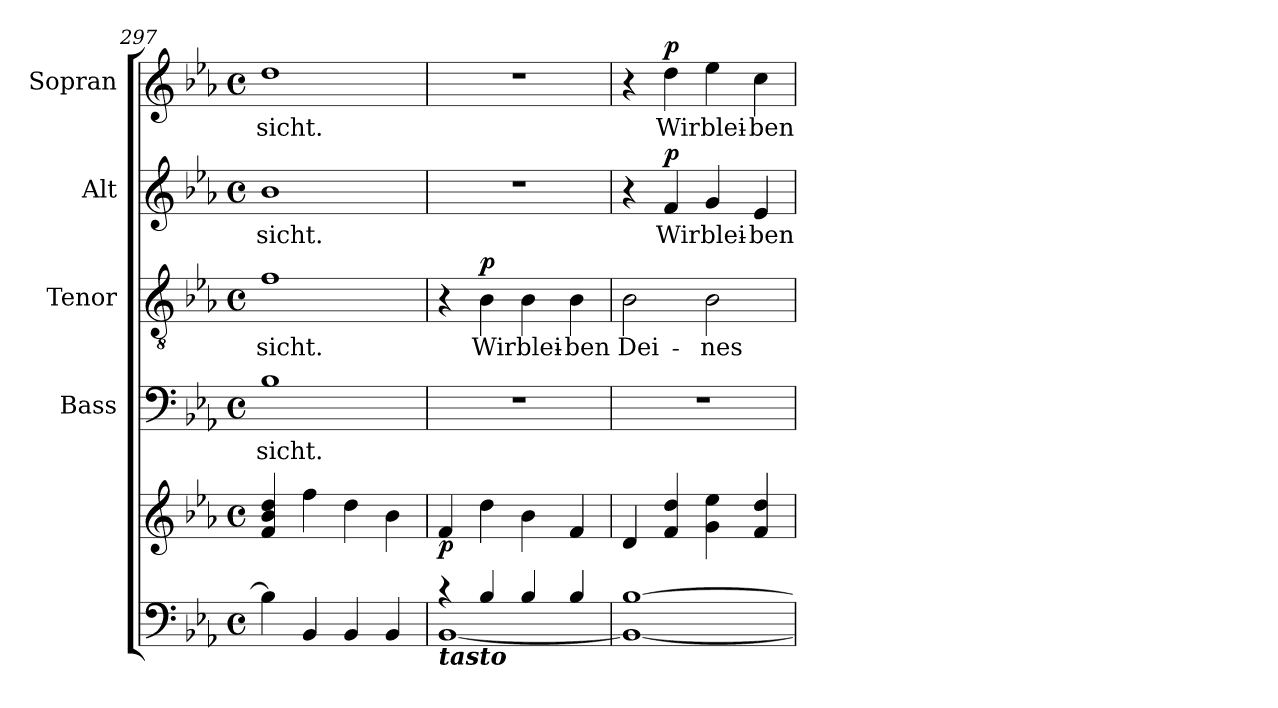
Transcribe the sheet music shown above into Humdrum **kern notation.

**kern	**kern	**dynam	**kern	**text	**kern	**text	**dynam	**kern	**text	**dynam	**kern	**text	**dynam
*part5	*part5	*part5	*part4	*part4	*part3	*part3	*part3	*part2	*part2	*part2	*part1	*part1	*part1
*staff6	*staff5	*staff5/6	*staff4	*staff4	*staff3	*staff3	*staff3	*staff2	*staff2	*staff2	*staff1	*staff1	*staff1
*	*	*	*I"Bass	*	*I"Tenor	*	*	*I"Alt	*	*	*I"Sopran	*	*
*	*	*	*I'B.	*	*I'T.	*	*	*I'A.	*	*	*I'S.	*	*
*clefF4	*clefG2	*	*clefF4	*	*clefGv2	*	*	*clefG2	*	*	*clefG2	*	*
*k[b-e-a-]	*k[b-e-a-]	*	*k[b-e-a-]	*	*k[b-e-a-]	*	*	*k[b-e-a-]	*	*	*k[b-e-a-]	*	*
*E-:	*E-:	*	*E-:	*	*E-:	*	*	*E-:	*	*	*E-:	*	*
*M4/4	*M4/4	*	*M4/4	*	*M4/4	*	*	*M4/4	*	*	*M4/4	*	*
*met(c)	*met(c)	*	*met(c)	*	*met(c)	*	*	*met(c)	*	*	*met(c)	*	*
=297	=297	=297	=297	=297	=297	=297	=297	=297	=297	=297	=297	=297	=297
!	!	!	!	!LO:LY:b	!	!LO:LY:b	!	!	!LO:LY:b	!	!	!LO:LY:b	!
4B-\]	4f/ 4b-/ 4dd/	.	1B-	-sicht.	1f	-sicht.	.	1b-	-sicht.	.	1dd	-sicht.	.
4BB-/	4ff\	.	.	.	.	.	.	.	.	.	.	.	.
4BB-/	4dd\	.	.	.	.	.	.	.	.	.	.	.	.
4BB-/	4b-\	.	.	.	.	.	.	.	.	.	.	.	.
=298	=298	=298	=298	=298	=298	=298	=298	=298	=298	=298	=298	=298	=298
*^	*	*	*	*	*	*	*	*	*	*	*	*	*
!LO:TX:b:Bi:t=tasto	!	!	!	!	!	!	!	!	!	!	!	!	!	!
!	!	!	!LO:DY:b	!	!	!	!	!	!	!	!	!	!	!
4rB	[<1BB-	4f/	p	1r	.	4r	.	.	1r	.	.	1r	.	.
!	!	!	!	!	!	!	!LO:LY:b	!LO:DY:a	!	!	!	!	!	!
4B-/	.	4dd\	.	.	.	4B-\	Wir	p	.	.	.	.	.	.
!	!	!	!	!	!	!	!LO:LY:b	!	!	!	!	!	!	!
4B-/	.	4b-\	.	.	.	4B-\	blei-	.	.	.	.	.	.	.
!	!	!	!	!	!	!	!LO:LY:b	!	!	!	!	!	!	!
4B-/	.	4f/	.	.	.	4B-\	-ben	.	.	.	.	.	.	.
=299	=299	=299	=299	=299	=299	=299	=299	=299	=299	=299	=299	=299	=299	=299
!	!	!	!	!	!	!	!LO:LY:b	!	!	!	!	!	!	!
[>1B-	1BB-_	4d/	.	1r	.	2B-\	Dei-	.	4r	.	.	4r	.	.
!	!	!	!	!	!	!	!	!	!	!LO:LY:b	!LO:DY:a	!	!LO:LY:b	!LO:DY:a
.	.	4f/ 4dd/	.	.	.	.	.	.	4f/	Wir	p	4dd\	Wir	p
!	!	!	!	!	!	!	!LO:LY:b	!	!	!LO:LY:b	!	!	!LO:LY:b	!
.	.	4g\ 4ee-\	.	.	.	2B-\	-nes	.	4g/	blei-	.	4ee-\	blei-	.
!	!	!	!	!	!	!	!	!	!	!LO:LY:b	!	!	!LO:LY:b	!
.	.	4f/ 4dd/	.	.	.	.	.	.	4e-/	-ben	.	4cc\	-ben	.
*v	*v	*	*	*	*	*	*	*	*	*	*	*	*	*
=	=	=	=	=	=	=	=	=	=	=	=	=	=
*-	*-	*-	*-	*-	*-	*-	*-	*-	*-	*-	*-	*-	*-
